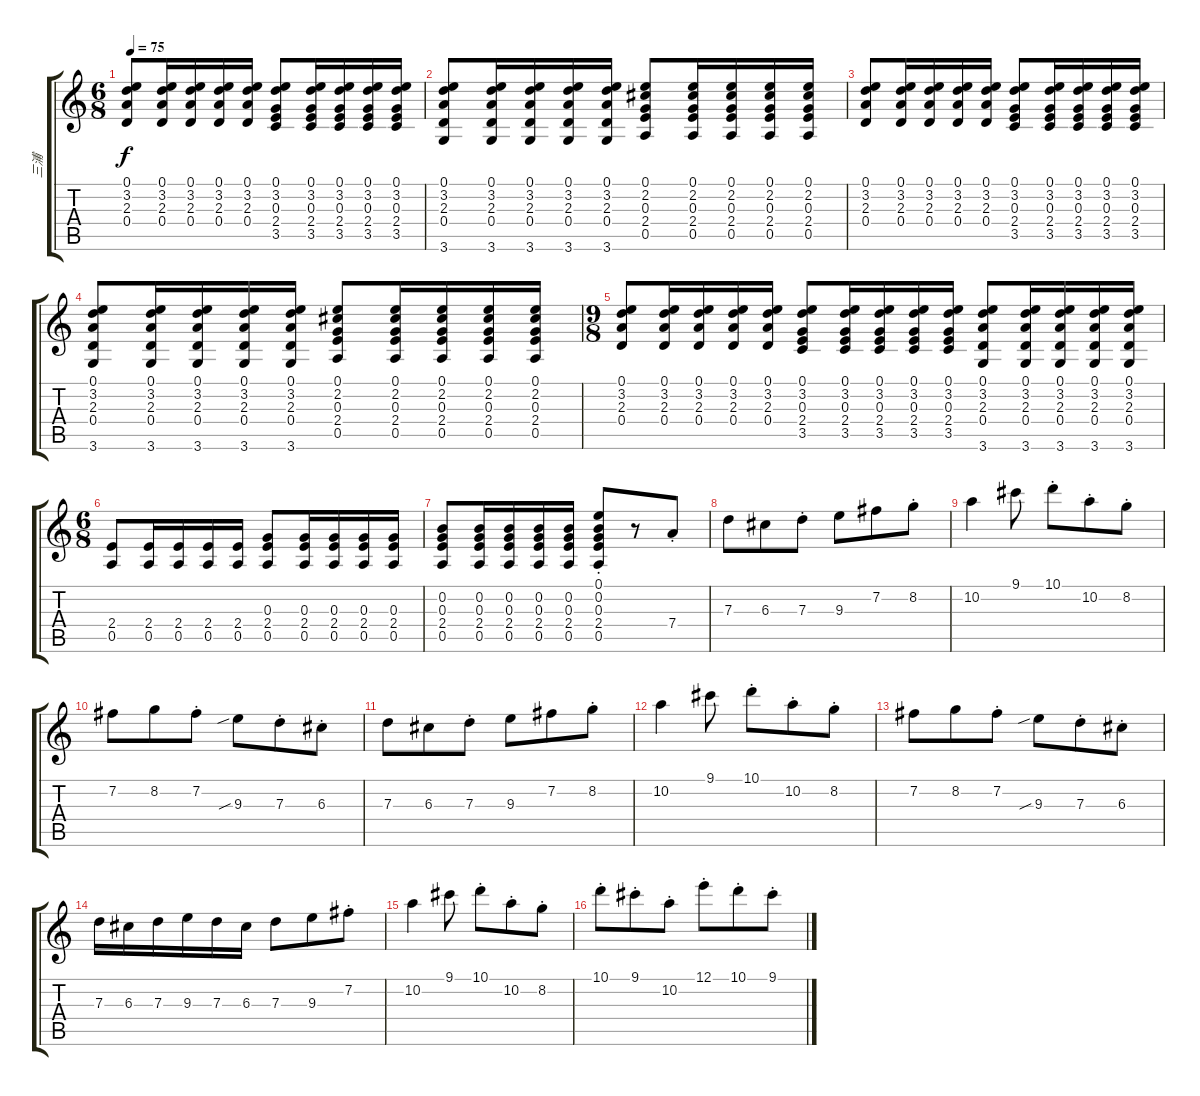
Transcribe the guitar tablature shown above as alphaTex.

\track ("三浦" "三浦") {instrument acousticguitarsteel}
\staff {score tabs}
\tuning (E4 B3 G3 D3 A2 E2) {hide}
\ts (6 8)
\tempo 75
\clef g2
\ks c
(0.1 3.2 2.3 0.4).8{dy f} (0.1 3.2 2.3 0.4).16 (0.1 3.2 2.3 0.4).16 (0.1 3.2 2.3 0.4).16 (0.1 3.2 2.3 0.4).16 (0.1 3.2 0.3 2.4 3.5).8 (0.1 3.2 0.3 2.4 3.5).16 (0.1 3.2 0.3 2.4 3.5).16 (0.1 3.2 0.3 2.4 3.5).16 (0.1 3.2 0.3 2.4 3.5).16 |
(0.1 3.2 2.3 0.4 3.6).8 (0.1 3.2 2.3 0.4 3.6).16 (0.1 3.2 2.3 0.4 3.6).16 (0.1 3.2 2.3 0.4 3.6).16 (0.1 3.2 2.3 0.4 3.6).16 (0.1 2.2 0.3 2.4 0.5).8 (0.1 2.2 0.3 2.4 0.5).16 (0.1 2.2 0.3 2.4 0.5).16 (0.1 2.2 0.3 2.4 0.5).16 (0.1 2.2 0.3 2.4 0.5).16 |
(0.1 3.2 2.3 0.4).8 (0.1 3.2 2.3 0.4).16 (0.1 3.2 2.3 0.4).16 (0.1 3.2 2.3 0.4).16 (0.1 3.2 2.3 0.4).16 (0.1 3.2 0.3 2.4 3.5).8 (0.1 3.2 0.3 2.4 3.5).16 (0.1 3.2 0.3 2.4 3.5).16 (0.1 3.2 0.3 2.4 3.5).16 (0.1 3.2 0.3 2.4 3.5).16 |
(0.1 3.2 2.3 0.4 3.6).8 (0.1 3.2 2.3 0.4 3.6).16 (0.1 3.2 2.3 0.4 3.6).16 (0.1 3.2 2.3 0.4 3.6).16 (0.1 3.2 2.3 0.4 3.6).16 (0.1 2.2 0.3 2.4 0.5).8 (0.1 2.2 0.3 2.4 0.5).16 (0.1 2.2 0.3 2.4 0.5).16 (0.1 2.2 0.3 2.4 0.5).16 (0.1 2.2 0.3 2.4 0.5).16 |
\ts (9 8)
(0.1 3.2 2.3 0.4).8 (0.1 3.2 2.3 0.4).16 (0.1 3.2 2.3 0.4).16 (0.1 3.2 2.3 0.4).16 (0.1 3.2 2.3 0.4).16 (0.1 3.2 0.3 2.4 3.5).8 (0.1 3.2 0.3 2.4 3.5).16 (0.1 3.2 0.3 2.4 3.5).16 (0.1 3.2 0.3 2.4 3.5).16 (0.1 3.2 0.3 2.4 3.5).16 (0.1 3.2 2.3 0.4 3.6).8 (0.1 3.2 2.3 0.4 3.6).16 (0.1 3.2 2.3 0.4 3.6).16 (0.1 3.2 2.3 0.4 3.6).16 (0.1 3.2 2.3 0.4 3.6).16 |
\ts (6 8)
(2.4 0.5).8 (2.4 0.5).16 (2.4 0.5).16 (2.4 0.5).16 (2.4 0.5).16 (0.3 2.4 0.5).8 (0.3 2.4 0.5).16 (0.3 2.4 0.5).16 (0.3 2.4 0.5).16 (0.3 2.4 0.5).16 |
(0.2 0.3 2.4 0.5).8 (0.2 0.3 2.4 0.5).16 (0.2 0.3 2.4 0.5).16 (0.2 0.3 2.4 0.5).16 (0.2 0.3 2.4 0.5).16 (0.1{st} 0.2 0.3 2.4 0.5).8 r.8 7.4{st}.8 |
7.3.8 6.3.8 7.3{st}.8 9.3.8 7.2.8 8.2{st}.8 |
10.2.4 9.1.8 10.1{st}.8 10.2{st}.8 8.2{st}.8 |
7.2.8 8.2.8 7.2{st}.8 9.3{sib}.8 7.3{st}.8 6.3{st}.8 |
7.3.8 6.3.8 7.3{st}.8 9.3.8 7.2.8 8.2{st}.8 |
10.2.4 9.1.8 10.1{st}.8 10.2{st}.8 8.2{st}.8 |
7.2.8 8.2.8 7.2{st}.8 9.3{sib}.8 7.3{st}.8 6.3{st}.8 |
7.3.16 6.3.16 7.3.16 9.3.16 7.3.16 6.3.16 7.3.8 9.3.8 7.2{st}.8 |
10.2.4 9.1.8 10.1{st}.8 10.2{st}.8 8.2{st}.8 |
10.1{st}.8 9.1{st}.8 10.2{st}.8 12.1{st}.8 10.1{st}.8 9.1{st}.8
